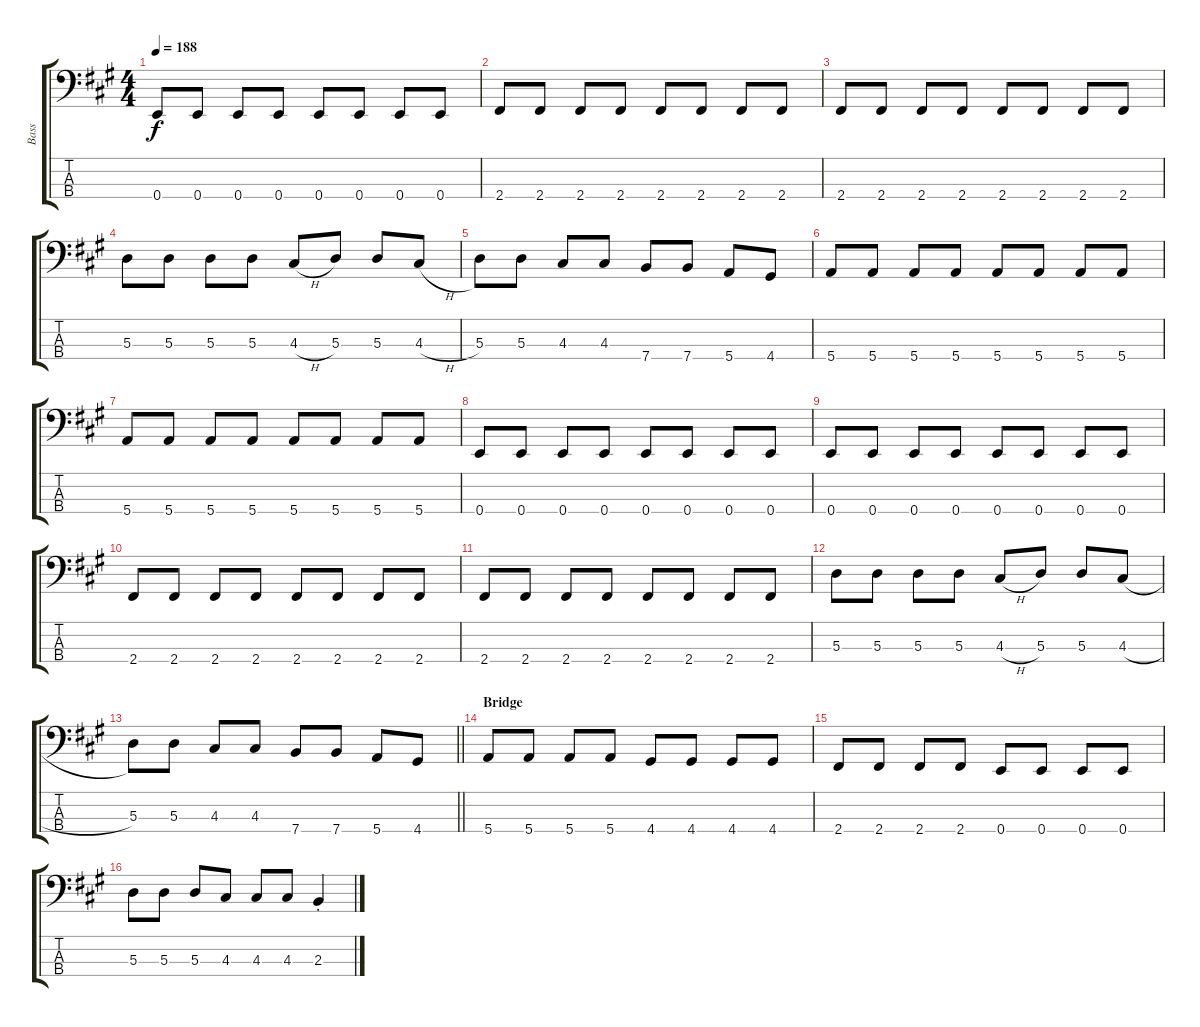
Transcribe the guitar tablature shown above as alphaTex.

\track ("Bass" "Bass") {instrument electricbasspick}
\staff {score tabs}
\tuning (G2 D2 A1 E1) {hide}
\ts (4 4)
\tempo 188
\clef f4
\ks a
0.4.8{dy f} 0.4.8 0.4.8 0.4.8 0.4.8 0.4.8 0.4.8 0.4.8 |
2.4.8 2.4.8 2.4.8 2.4.8 2.4.8 2.4.8 2.4.8 2.4.8 |
2.4.8 2.4.8 2.4.8 2.4.8 2.4.8 2.4.8 2.4.8 2.4.8 |
5.3.8 5.3.8 5.3.8 5.3.8 4.3{h}.8 5.3.8 5.3.8 4.3{h}.8 |
5.3.8 5.3.8 4.3.8 4.3.8 7.4.8 7.4.8 5.4.8 4.4.8 |
5.4.8 5.4.8 5.4.8 5.4.8 5.4.8 5.4.8 5.4.8 5.4.8 |
5.4.8 5.4.8 5.4.8 5.4.8 5.4.8 5.4.8 5.4.8 5.4.8 |
0.4.8 0.4.8 0.4.8 0.4.8 0.4.8 0.4.8 0.4.8 0.4.8 |
0.4.8 0.4.8 0.4.8 0.4.8 0.4.8 0.4.8 0.4.8 0.4.8 |
2.4.8 2.4.8 2.4.8 2.4.8 2.4.8 2.4.8 2.4.8 2.4.8 |
2.4.8 2.4.8 2.4.8 2.4.8 2.4.8 2.4.8 2.4.8 2.4.8 |
5.3.8 5.3.8 5.3.8 5.3.8 4.3{h}.8 5.3.8 5.3.8 4.3{h}.8 |
\barLineRight lightlight
5.3.8 5.3.8 4.3.8 4.3.8 7.4.8 7.4.8 5.4.8 4.4.8 |
\section ("" "Bridge")
5.4.8 5.4.8 5.4.8 5.4.8 4.4.8 4.4.8 4.4.8 4.4.8 |
2.4.8 2.4.8 2.4.8 2.4.8 0.4.8 0.4.8 0.4.8 0.4.8 |
5.3.8 5.3.8 5.3.8 4.3.8 4.3.8 4.3.8 2.3{st}.4
